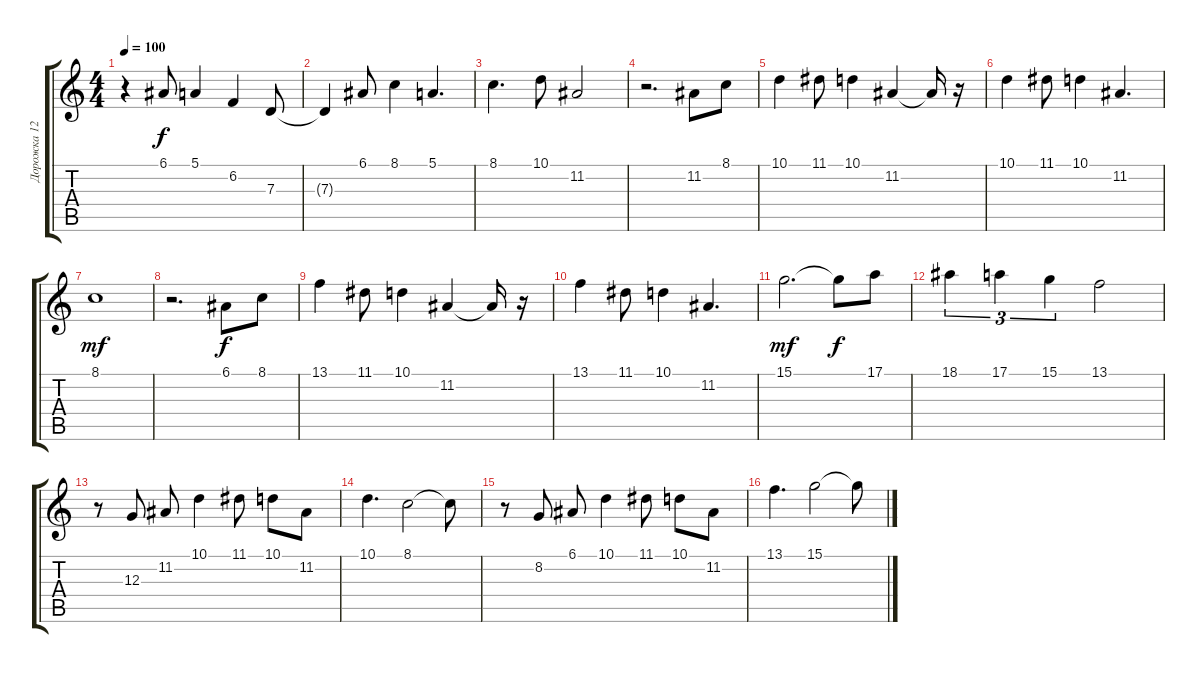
\track ("Дорожка 12" "Дорожка 12") {instrument fx5brightness}
\staff {score tabs}
\tuning (E4 B3 G3 D3 A2 E2) {hide}
\ts (4 4)
\tempo 100
\clef g2
\ks c
r.4{dy f} 6.1.8 5.1.4 6.2.4 7.3.8 |
7.3{t}.4 6.1.8 8.1.4 5.1.4{d} |
8.1.4{d} 10.1.8 11.2.2 |
r.2{d} 11.2.8 8.1.8 |
10.1.4 11.1.8 10.1.4 11.2.4 11.2{t}.16 r.16 |
10.1.4 11.1.8 10.1.4 11.2.4{d} |
8.1.1{dy mf} |
r.2{d} 6.1.8{dy f} 8.1.8 |
13.1.4 11.1.8 10.1.4 11.2.4 11.2{t}.16 r.16 |
13.1.4 11.1.8 10.1.4 11.2.4{d} |
15.1.2{d dy mf} 15.1{t}.8{dy f} 17.1.8 |
18.1.4{tu (3 2)} 17.1.4{tu (3 2)} 15.1.4{tu (3 2)} 13.1.2 |
r.8 12.3.8 11.2.8 10.1.4 11.1.8 10.1.8 11.2.8 |
10.1.4{d} 8.1.2 8.1{t}.8 |
r.8 8.2.8 6.1.8 10.1.4 11.1.8 10.1.8 11.2.8 |
13.1.4{d} 15.1.2 15.1{t}.8
